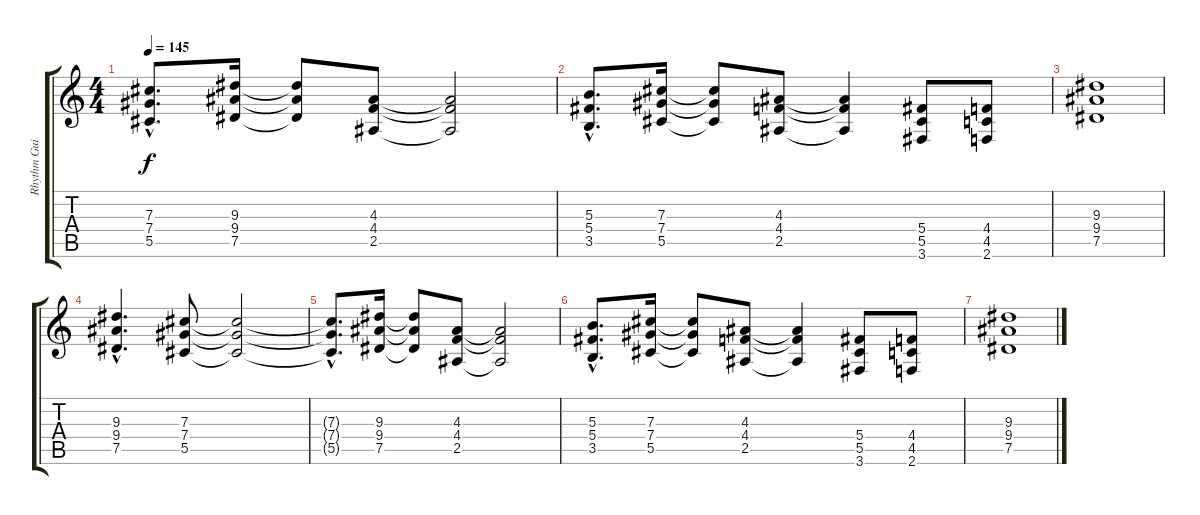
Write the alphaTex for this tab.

\track ("Rhythm Guitar" "Rhythm Gui") {instrument distortionguitar}
\staff {score tabs}
\tuning (Eb4 Bb3 Gb3 Db3 Ab2 Eb2) {hide}
\ts (4 4)
\tempo 145
\clef g2
\ks c
(7.3{hac t} 7.4{hac t} 5.5{hac t}).8{d dy f} (9.3 9.4 7.5).16 (9.3{t} 9.4{t} 7.5{t}).8 (4.3 4.4 2.5).8 (4.3{t} 4.4{t} 2.5{t}).2 |
(5.3{hac} 5.4{hac} 3.5{hac}).8{d} (7.3 7.4 5.5).16 (7.3{t} 7.4{t} 5.5{t}).8 (4.3 4.4 2.5).8 (4.3{t} 4.4{t} 2.5{t}).4 (5.4 5.5 3.6).8 (4.4 4.5 2.6).8 |
(9.3 9.4 7.5).1 |
(9.3{hac} 9.4{hac} 7.5{hac}).4{d} (7.3 7.4 5.5).8 (7.3{t} 7.4{t} 5.5{t}).2 |
(7.3{hac t} 7.4{hac t} 5.5{hac t}).8{d} (9.3 9.4 7.5).16 (9.3{t} 9.4{t} 7.5{t}).8 (4.3 4.4 2.5).8 (4.3{t} 4.4{t} 2.5{t}).2 |
(5.3{hac} 5.4{hac} 3.5{hac}).8{d} (7.3 7.4 5.5).16 (7.3{t} 7.4{t} 5.5{t}).8 (4.3 4.4 2.5).8 (4.3{t} 4.4{t} 2.5{t}).4 (5.4 5.5 3.6).8 (4.4 4.5 2.6).8 |
(9.3 9.4 7.5).1
